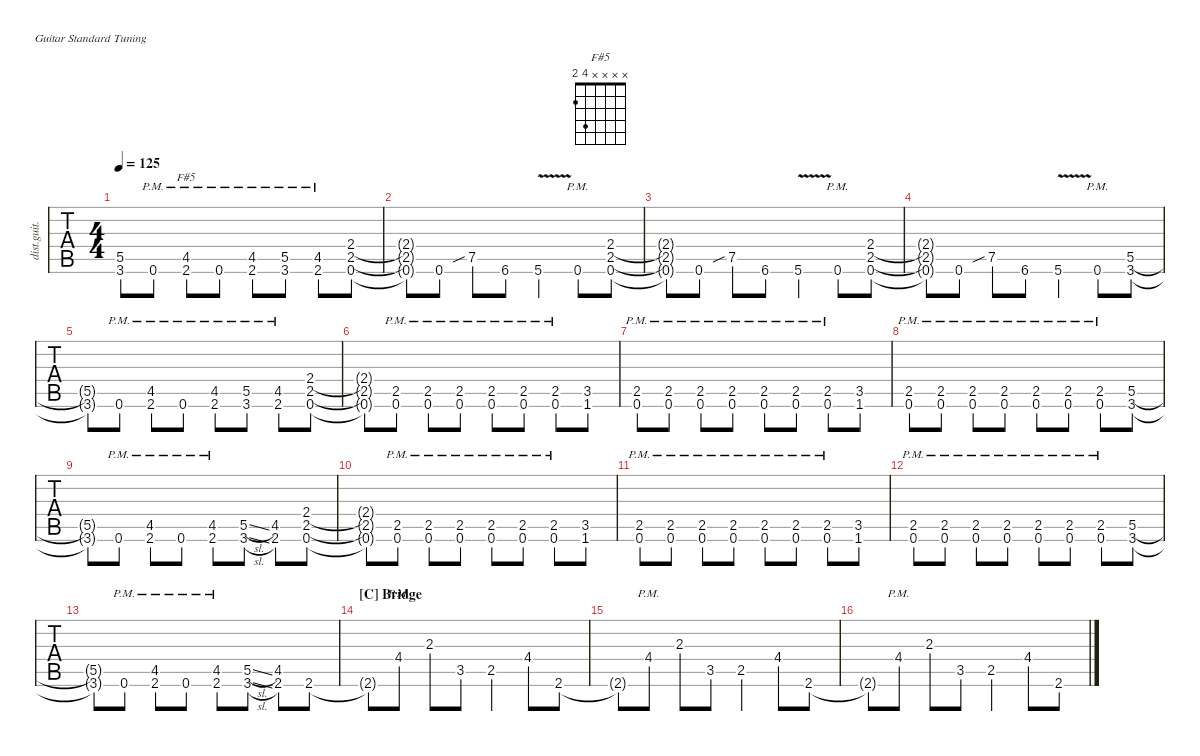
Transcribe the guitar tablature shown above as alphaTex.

\defaultSystemsLayout 4
\hideDynamics
\bracketExtendMode nobrackets
\otherSystemsTrackNameOrientation horizontal
\track ("Rhythm Guitar 1 (James)" "dist.guit.") {defaultSystemsLayout 4 multiBarRest instrument distortionguitar}
\staff {tabs}
\tuning (E4 B3 G3 D3 A2 E2)
\chord ("F#5" x x x x 4 2) {showfingering false}
\ts (4 4)
\tempo 125
\clef g2
\ks c
(5.5{t} 3.6{t}).8{dy mf} 0.6{pm}.8 (2.6{pm acc #} 4.5{pm acc #}).8{ch "F#5"} 0.6{pm}.8 (2.6{pm acc #} 4.5{pm acc #}).8 (3.6{pm} 5.5{pm}).8 (2.6{pm acc #} 4.5{pm acc #}).8 (0.6 2.5 2.4).8 |
(2.5{t} 0.6{t} 2.4{t}).8 0.6.8 7.5{sib}.8 6.6{acc #}.8 5.6{v}.4 0.6{pm}.8 (0.6 2.5 2.4).8 |
(2.5{t} 0.6{t} 2.4{t}).8 0.6.8 7.5{sib}.8 6.6{acc #}.8 5.6{v}.4 0.6{pm}.8 (0.6 2.5 2.4).8 |
(2.5{t} 0.6{t} 2.4{t}).8 0.6.8 7.5{sib}.8 6.6{acc #}.8 5.6{v}.4 0.6{pm}.8 (3.6 5.5).8 |
(5.5{t} 3.6{t}).8 0.6{pm}.8 (2.6{pm acc #} 4.5{pm acc #}).8 0.6{pm}.8 (2.6{pm acc #} 4.5{pm acc #}).8 (3.6{pm} 5.5{pm}).8 (2.6{pm acc #} 4.5{pm acc #}).8 (0.6 2.5 2.4).8 |
(0.6{t} 2.5{t} 2.4{t}).8 (0.6{pm} 2.5{pm}).8 (0.6{pm} 2.5{pm}).8 (0.6{pm} 2.5{pm}).8 (0.6{pm} 2.5{pm}).8 (0.6{pm} 2.5{pm}).8 (0.6{pm} 2.5{pm}).8 (1.6 3.5).8 |
(0.6{pm} 2.5{pm}).8 (0.6{pm} 2.5{pm}).8 (0.6{pm} 2.5{pm}).8 (0.6{pm} 2.5{pm}).8 (0.6{pm} 2.5{pm}).8 (0.6{pm} 2.5{pm}).8 (0.6{pm} 2.5{pm}).8 (1.6 3.5).8 |
(0.6{pm} 2.5{pm}).8 (0.6{pm} 2.5{pm}).8 (0.6{pm} 2.5{pm}).8 (0.6{pm} 2.5{pm}).8 (0.6{pm} 2.5{pm}).8 (0.6{pm} 2.5{pm}).8 (0.6{pm} 2.5{pm}).8 (3.6 5.5).8 |
(5.5{t} 3.6{t}).8 0.6{pm}.8 (2.6{pm acc #} 4.5{pm acc #}).8 0.6{pm}.8 (2.6{pm acc #} 4.5{pm acc #}).8 (3.6{sl} 5.5{sl}).8 (2.6{acc #} 4.5{acc #}).8 (0.6 2.5 2.4).8 |
(0.6{t} 2.5{t} 2.4{t}).8 (0.6{pm} 2.5{pm}).8 (0.6{pm} 2.5{pm}).8 (0.6{pm} 2.5{pm}).8 (0.6{pm} 2.5{pm}).8 (0.6{pm} 2.5{pm}).8 (0.6{pm} 2.5{pm}).8 (1.6 3.5).8 |
(0.6{pm} 2.5{pm}).8 (0.6{pm} 2.5{pm}).8 (0.6{pm} 2.5{pm}).8 (0.6{pm} 2.5{pm}).8 (0.6{pm} 2.5{pm}).8 (0.6{pm} 2.5{pm}).8 (0.6{pm} 2.5{pm}).8 (1.6 3.5).8 |
(0.6{pm} 2.5{pm}).8 (0.6{pm} 2.5{pm}).8 (0.6{pm} 2.5{pm}).8 (0.6{pm} 2.5{pm}).8 (0.6{pm} 2.5{pm}).8 (0.6{pm} 2.5{pm}).8 (0.6{pm} 2.5{pm}).8 (3.6 5.5).8 |
(5.5{t} 3.6{t}).8 0.6{pm}.8 (2.6{pm acc #} 4.5{pm acc #}).8 0.6{pm}.8 (2.6{pm acc #} 4.5{pm acc #}).8 (3.6{sl} 5.5{sl}).8 (2.6{acc #} 4.5{acc #}).8 2.6{acc #}.8 |
\section ("C" "Bridge")
2.6{t acc #}.8 4.4{pm acc #}.8 2.3.8 3.5.8 2.5.4 4.4{acc #}.8 2.6{acc #}.8 |
2.6{t acc #}.8 4.4{pm acc #}.8 2.3.8 3.5.8 2.5.4 4.4{acc #}.8 2.6{acc #}.8 |
2.6{t acc #}.8 4.4{pm acc #}.8 2.3.8 3.5.8 2.5.4 4.4{acc #}.8 2.6{acc #}.8
